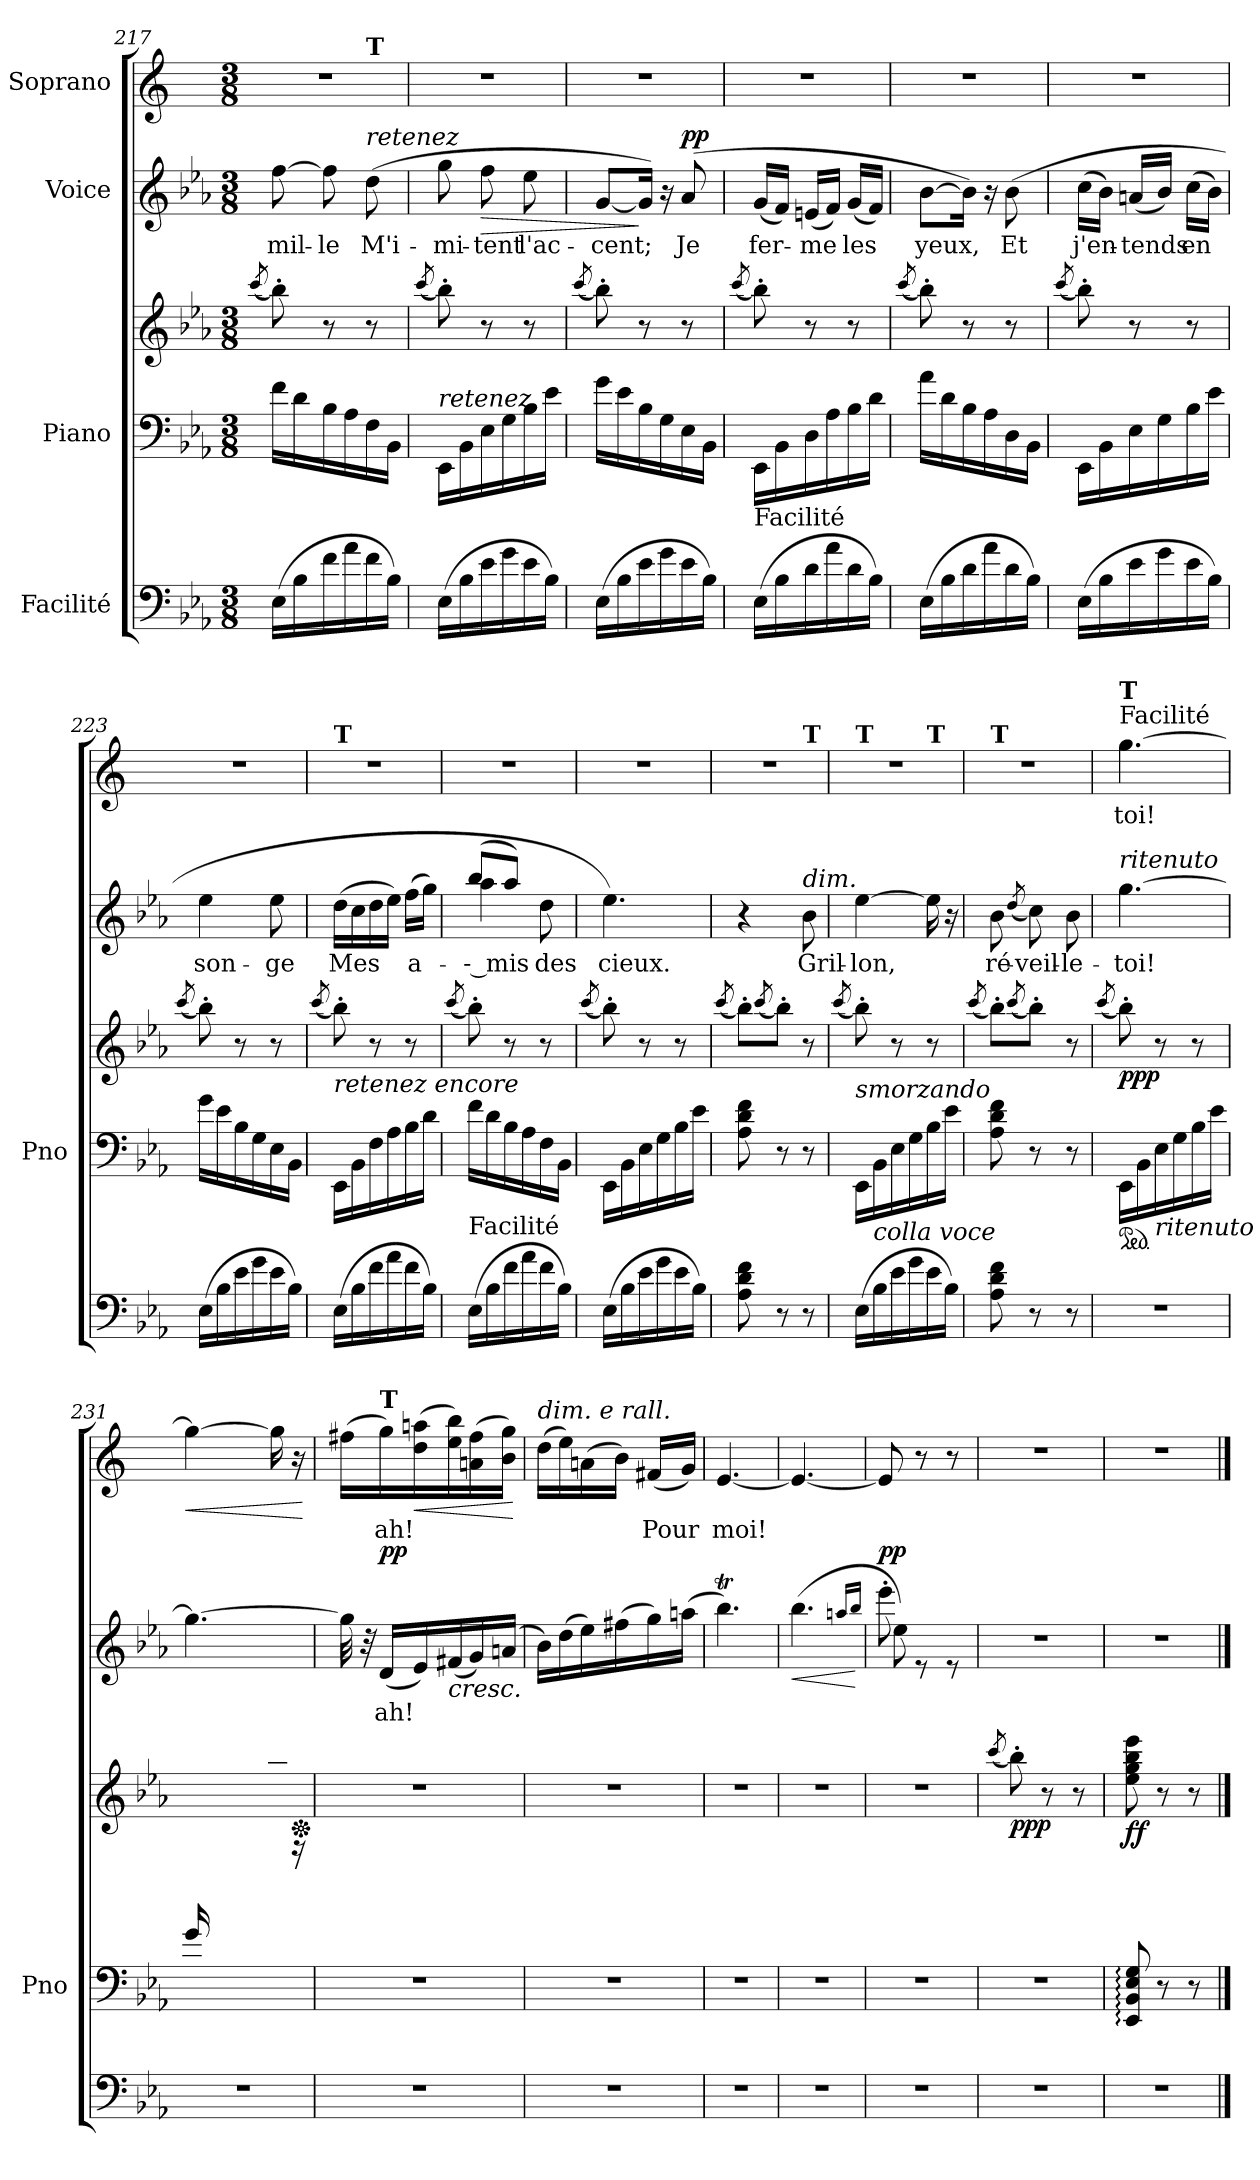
**kern	**kern	**kern	**dynam	**kern	**text	**dynam	**kern	**text	**dynam
*part4	*part3	*part3	*part3	*part2	*part2	*part2	*part1	*part1	*part1
*staff5	*staff4	*staff3	*staff3/4	*staff2	*staff2	*staff2	*staff1	*staff1	*staff1
*I"Facilité	*I"Piano	*	*	*I"Voice	*	*	*I"Soprano	*	*
*	*I'Pno	*	*	*	*	*	*	*	*
*clefF4	*clefF4	*clefG2	*	*clefG2	*	*	*clefG2	*	*
*k[b-e-a-]	*k[b-e-a-]	*k[b-e-a-]	*	*k[b-e-a-]	*	*	*k[]	*	*
*M3/8	*M3/8	*M3/8	*	*M3/8	*	*	*M3/8	*	*
=217	=217	=217	=217	=217	=217	=217	=217	=217	=217
.	.	(<8qccc/	.	.	.	.	.	.	.
!	!	!	!	!	!LO:LY:b	!	!	!	!
*	*	*	*	*	*	*	*^	*	*
(>16E-\LL	16f\LL	8bb-'\)	.	[8ff\	-mil-	.	4.r	4ryy	.	.
16B-\	16d\	.	.	.	.	.	.	.	.	.
!	!	!	!	!	!LO:LY:b	!	!	!	!	!
16f\	16B-\	8r	.	8ff\]	-le	.	.	.	.	.
16a-\	16A-\	.	.	.	.	.	.	.	.	.
!	!	!	!	!	!	!	!	!LO:TX:a:B:t=T	!	!
!	!	!	!	!LO:TX:a:i:t=retenez	!	!	!	!	!	!
!	!	!	!	!	!LO:LY:b	!	!	!	!	!
16f\	16F\	8r	.	(>8dd\	M'i-	.	.	8ryy	.	.
16B-\JJ)	16BB-\JJ	.	.	.	.	.	.	.	.	.
*	*	*	*	*	*	*	*v	*v	*	*
=218	=218	=218	=218	=218	=218	=218	=218	=218	=218
.	.	(<8qccc/	.	.	.	.	.	.	.
!	!LO:TX:a:i:t=retenez	!	!	!	!	!	!	!	!
!	!	!	!	!	!LO:LY:b	!	!	!	!
(>16E-\LL	16EE-\LL	8bb-'\)	.	8gg\	-mi-	.	4.r	.	.
16B-\	16BB-\	.	.	.	.	.	.	.	.
!	!	!	!	!	!LO:LY:b	!LO:HP:b	!	!	!
16e-\	16E-\	8r	.	8ff\	-tent	>	.	.	.
16g\	16G\	.	.	.	.	.	.	.	.
!	!	!	!	!	!LO:LY:b	!	!	!	!
16e-\	16B-\	8r	.	8ee-\	l'ac-	.	.	.	.
16B-\JJ)	16e-\JJ	.	.	.	.	.	.	.	.
=219	=219	=219	=219	=219	=219	=219	=219	=219	=219
.	.	(<8qccc/	.	.	.	.	.	.	.
!	!	!	!	!	!LO:LY:b	!	!	!	!
(>16E-\LL	16g\LL	8bb-'\)	.	[8g/L	-cent;	.	4.r	.	.
16B-\	16e-\	.	.	.	.	.	.	.	.
16e-\	16B-\	8r	.	16g/Jk])	.	]	.	.	.
16g\	16G\	.	.	16r	.	.	.	.	.
!	!	!	!	!	!LO:LY:b	!LO:DY:a	!	!	!
16e-\	16E-\	8r	.	(>8a-/	Je	pp	.	.	.
16B-\JJ)	16BB-\JJ	.	.	.	.	.	.	.	.
!!LO:LB:g=z
=220	=220	=220	=220	=220	=220	=220	=220	=220	=220
.	.	(<8qccc/	.	.	.	.	.	.	.
!LO:TX:a:t=Facilité	!	!	!	!	!	!	!	!	!
!	!	!	!	!	!LO:LY:b	!	!	!	!
(>16E-\LL	16EE-\LL	8bb-'\)	.	(<16g/LL	fer-	.	4.r	.	.
16B-\	16BB-\	.	.	16f/JJ)	.	.	.	.	.
!	!	!	!	!	!LO:LY:b	!	!	!	!
16d\	16D\	8r	.	(<16en/LL	-me	.	.	.	.
16a-\	16A-\	.	.	16f/JJ)	.	.	.	.	.
!	!	!	!	!	!LO:LY:b	!	!	!	!
16d\	16B-\	8r	.	(<16g/LL	les	.	.	.	.
16B-\JJ)	16d\JJ	.	.	16f/JJ)	.	.	.	.	.
=221	=221	=221	=221	=221	=221	=221	=221	=221	=221
.	.	(<8qccc/	.	.	.	.	.	.	.
!	!	!	!	!	!LO:LY:b	!	!	!	!
*	*	*^	*	*	*	*	*	*	*
(>16E-\LL	16a-\LL	8bb-'\)	4ryy	.	[8b-\L	yeux,	.	4.r	.	.
16B-\	16d\	.	.	.	.	.	.	.	.	.
16d\	16B-\	8r	.	.	16b-\Jk])	.	.	.	.	.
16a-\	16A-\	.	.	.	16r	.	.	.	.	.
!	!	!	!	!	!	!LO:LY:b	!	!	!	!
16d\	16D\	8r	16ryy	.	(>8b-\	Et	.	.	.	.
!	!	!	!	!LO:DY:b	!	!	!	!	!	!
!	!	!	!	!LO:DY:n=1:b	!	!	!	!	!	!
16B-\JJ)	16BB-\JJ	.	16ryy	other-dynamics pp	.	.	.	.	.	.
*	*	*v	*v	*	*	*	*	*	*	*
=222	=222	=222	=222	=222	=222	=222	=222	=222	=222
.	.	(<8qccc/	.	.	.	.	.	.	.
!	!	!	!	!	!LO:LY:b	!	!	!	!
(>16E-\LL	16EE-\LL	8bb-'\)	.	(>16cc\LL	j'en-	.	4.r	.	.
16B-\	16BB-\	.	.	16b-\JJ)	.	.	.	.	.
!	!	!	!	!	!LO:LY:b	!	!	!	!
16e-\	16E-\	8r	.	(<16an/LL	-tends	.	.	.	.
16g\	16G\	.	.	16b-/JJ)	.	.	.	.	.
!	!	!	!	!	!LO:LY:b	!	!	!	!
16e-\	16B-\	8r	.	(>16cc\LL	en	.	.	.	.
16B-\JJ)	16e-\JJ	.	.	16b-\JJ)	.	.	.	.	.
=223	=223	=223	=223	=223	=223	=223	=223	=223	=223
.	.	(<8qccc/	.	.	.	.	.	.	.
!	!	!	!	!	!LO:LY:b	!	!	!	!
(>16E-\LL	16g\LL	8bb-'\)	.	4ee-\	son-	.	4.r	.	.
16B-\	16e-\	.	.	.	.	.	.	.	.
16e-\	16B-\	8r	.	.	.	.	.	.	.
16g\	16G\	.	.	.	.	.	.	.	.
!	!	!	!	!	!LO:LY:b	!LO:DY:a	!	!	!
!	!	!	!	!	!	!LO:DY:n=1:a	!	!	!
16e-\	16E-\	8r	.	8ee-\	-ge	other-dynamics pp	.	.	.
16B-\JJ)	16BB-\JJ	.	.	.	.	.	.	.	.
=224	=224	=224	=224	=224	=224	=224	=224	=224	=224
.	.	(<8qccc/	.	.	.	.	.	.	.
!	!	!	!	!	!	!	!LO:TX:a:B:t=T	!	!
!	!LO:TX:a:i:t=retenez encore	!	!	!	!	!	!	!	!
!	!	!	!	!	!LO:LY:b	!	!	!	!
(>16E-\LL	16EE-\LL	8bb-'\)	.	(>16dd\LL	Mes	.	4.r	.	.
16B-\	16BB-\	.	.	16cc\	.	.	.	.	.
16f\	16F\	8r	.	16dd\	.	.	.	.	.
16a-\	16A-\	.	.	16ee-\JJ)	.	.	.	.	.
!	!	!	!	!	!LO:LY:b	!	!	!	!
16f\	16B-\	8r	.	(>16ff\LL	a-	.	.	.	.
16B-\JJ)	16d\JJ	.	.	16gg\JJ)	.	.	.	.	.
!!LO:LB:g=z
=225	=225	=225	=225	=225	=225	=225	=225	=225	=225
.	.	(<8qccc/	.	.	.	.	.	.	.
!LO:TX:a:t=Facilité	!	!	!	!	!	!	!	!	!
!	!	!	!	!	!LO:LY:b	!	!	!	!
*	*	*	*	*^	*	*	*	*	*
(>16E-\LL	16f\LL	8bb-'\)	.	(>8bb-/L	4aa-\	-- mis	.	4.r	.	.
16B-\	16d\	.	.	.	.	.	.	.	.	.
16f\	16B-\	8r	.	8aa-/J)	.	.	.	.	.	.
16a-\	16A-\	.	.	.	.	.	.	.	.	.
!	!	!	!	!	!	!LO:LY:b	!	!	!	!
16f\	16F\	8r	.	8dd\	8ryy	des	.	.	.	.
16B-\JJ)	16BB-\JJ	.	.	.	.	.	.	.	.	.
*	*	*	*	*v	*v	*	*	*	*	*
=226	=226	=226	=226	=226	=226	=226	=226	=226	=226
.	.	(<8qccc/	.	.	.	.	.	.	.
!	!	!	!	!	!LO:LY:b	!	!	!	!
(>16E-\LL	16EE-\LL	8bb-'\)	.	4.ee-\)	cieux.	.	4.r	.	.
16B-\	16BB-\	.	.	.	.	.	.	.	.
16e-\	16E-\	8r	.	.	.	.	.	.	.
16g\	16G\	.	.	.	.	.	.	.	.
16e-\	16B-\	8r	.	.	.	.	.	.	.
16B-\JJ)	16e-\JJ	.	.	.	.	.	.	.	.
=227	=227	=227	=227	=227	=227	=227	=227	=227	=227
.	.	(<8qccc/	.	.	.	.	.	.	.
*	*	*	*	*	*	*	*^	*	*
8A-\ 8d\ 8f\	8A-\ 8d\ 8f\	8bb-'\L)	.	4r	.	.	4.r	4ryy	.	.
.	.	(<8qccc/	.	.	.	.	.	.	.	.
8r	8r	8bb-'\J)	.	.	.	.	.	.	.	.
!	!	!	!	!	!	!	!	!LO:TX:a:B:t=T	!	!
!	!	!	!	!LO:TX:a:i:t=dim.	!	!	!	!	!	!
!	!	!	!	!	!LO:LY:b	!	!	!	!	!
8r	8r	8r	.	8b-\	Gril-	.	.	8ryy	.	.
=228	=228	=228	=228	=228	=228	=228	=228	=228	=228	=228
.	.	(<8qccc/	.	.	.	.	.	.	.	.
!	!	!	!	!	!	!	!LO:TX:a:B:t=T	!	!	!
!	!LO:TX:a:i:t=smorzando	!	!	!	!	!	!	!	!	!
!	!	!	!	!	!LO:LY:b	!	!	!	!	!
(>16E-\LL	16EE-\LL	8bb-'\)	.	[4ee-\	-lon,	.	4.r	4ryy	.	.
!	!LO:TX:b:i:t=colla voce	!	!	!	!	!	!	!	!	!
16B-\	16BB-\	.	.	.	.	.	.	.	.	.
16e-\	16E-\	8r	.	.	.	.	.	.	.	.
16g\	16G\	.	.	.	.	.	.	.	.	.
!	!	!	!	!	!	!	!	!LO:TX:a:B:t=T	!	!
16e-\	16B-\	8r	.	16ee-\]	.	.	.	8ryy	.	.
16B-\JJ)	16e-\JJ	.	.	16r	.	.	.	.	.	.
*	*	*	*	*	*	*	*v	*v	*	*
=229	=229	=229	=229	=229	=229	=229	=229	=229	=229
.	.	(<8qccc/	.	.	.	.	.	.	.
!	!	!	!	!	!	!	!LO:TX:a:B:t=T	!	!
!	!	!	!	!	!LO:LY:b	!	!	!	!
8A-\ 8d\ 8f\	8A-\ 8d\ 8f\	8bb-'\L)	.	8b-\	ré-	.	4.r	.	.
.	.	(<8qccc/	.	(<8qdd/	.	.	.	.	.
!	!	!	!	!	!LO:LY:b	!	!	!	!
8r	8r	8bb-'\J)	.	8cc\)	-veil-	.	.	.	.
!	!	!	!	!	!LO:LY:b	!	!	!	!
8r	8r	8r	.	8b-\	-le -	.	.	.	.
!!LO:PB:g=z
=230	=230	=230	=230	=230	=230	=230	=230	=230	=230
.	.	(<8qccc/	.	.	.	.	.	.	.
*	*ped	*	*	*	*	*	*	*	*
!	!	!	!	!	!	!	!LO:TX:a:t=Facilité	!	!
!	!	!	!	!	!	!	!LO:TX:a:B:t=T	!	!
!	!	!	!	!LO:TX:a:i:t=ritenuto	!	!	!	!	!
!	!	!	!LO:DY:b	!	!LO:LY:b	!	!	!LO:LY:b	!
4.r	(<16EE-\LL	8bb-'\)	ppp	[4.gg\	toi!	.	[4.gg\	toi!	.
.	16BB-\	.	.	.	.	.	.	.	.
!	!LO:TX:b:i:t=ritenuto	!	!	!	!	!	!	!	!
.	16E-\	8r	.	.	.	.	.	.	.
.	16G\	.	.	.	.	.	.	.	.
.	16B-\	8r	.	.	.	.	.	.	.
.	16e-\JJ	.	.	.	.	.	.	.	.
=231	=231	=231	=231	=231	=231	=231	=231	=231	=231
*	*	*^	*	*	*	*	*	*	*
!	!	!	!	!	!	!	!	!	!	!LO:HP:b
4.r	16g/LL	4.ryy	16ryy	.	4.gg\_	.	.	4gg\_	.	<
.	4ryy	.	16b-\	.	.	.	.	.	.	.
.	.	.	16ee-\	.	.	.	.	.	.	.
.	.	.	16gg\	.	.	.	.	.	.	.
.	.	.	16bb-\JJ)	.	.	.	.	16gg\]	.	.
*	*	*Xped	*	*	*	*	*	*	*	*
.	16rbbb	.	16ryy	.	.	.	.	16r	.	.
*	*	*v	*v	*	*	*	*	*	*	*
.	.	.	.	.	.	.	.	.	[
=232	=232	=232	=232	=232	=232	=232	=232	=232	=232
4.r	4.r	4.r	.	32gg\]	.	.	(>16ff#X\LL	.	.
.	.	.	.	32r	.	.	.	.	.
!	!	!	!	!	!	!	!LO:TX:a:B:t=T	!	!
!	!	!	!	!	!LO:LY:b	!LO:DY:a	!	!LO:LY:b	!
.	.	.	.	(<16d/LL	ah!	pp	16gg\)	ah!	.
!	!	!	!	!	!	!	!	!	!LO:HP:b
.	.	.	.	16e-/)	.	.	(>16dd\ 16aan\	.	<
!	!	!	!	!LO:TX:b:i:t=cresc.	!	!	!	!	!
.	.	.	.	(<16f#X/	.	.	16ee\ 16bb\)	.	.
.	.	.	.	16g/)	.	.	(>16an\ 16ff#\	.	.
.	.	.	.	(<16an/JJ	.	.	16b\ 16gg\JJ)	.	.
.	.	.	.	.	.	.	.	.	[
=233	=233	=233	=233	=233	=233	=233	=233	=233	=233
!	!	!	!	!	!	!	!LO:TX:a:i:t=dim.    e     rall.	!	!
4.r	4.r	4.r	.	16b-\LL)	.	.	(>16dd\LL	.	.
.	.	.	.	(>16dd\	.	.	16ee\)	.	.
.	.	.	.	16ee-\)	.	.	(>16an\	.	.
.	.	.	.	(>16ff#X\	.	.	16b\JJ)	.	.
!	!	!	!	!	!	!	!	!LO:LY:b	!
.	.	.	.	16gg\)	.	.	(<16f#X/LL	Pour	.
.	.	.	.	(>16aan\JJ	.	.	16g/JJ)	.	.
=234	=234	=234	=234	=234	=234	=234	=234	=234	=234
!	!	!	!	!	!	!	!	!LO:LY:b	!
4.r	4.r	4.r	.	4.bb-T\)	.	.	[4.e/	moi!	.
=235	=235	=235	=235	=235	=235	=235	=235	=235	=235
!	!	!	!	!	!	!LO:HP:b	!	!	!
4.r	4.r	4.r	.	(<4.bb-TTT\	.	<	4.e/_	.	.
.	.	.	.	16qaan/LL	.	.	.	.	.
.	.	.	.	16qbb-/JJ	.	.	.	.	.
.	.	.	.	.	.	[	.	.	.
=236	=236	=236	=236	=236	=236	=236	=236	=236	=236
*	*	*	*	*^	*	*	*	*	*
!	!	!	!	!	!	!	!LO:DY:b	!	!	!
4.r	4.r	4.r	.	8eee-'\	8ee-\)	.	pp	8e/]	.	.
.	.	.	.	8re	4ryy	.	.	8r	.	.
.	.	.	.	8re	.	.	.	8r	.	.
*	*	*	*	*v	*v	*	*	*	*	*
=237	=237	=237	=237	=237	=237	=237	=237	=237	=237
.	.	(<8qccc/	.	.	.	.	.	.	.
!	!	!	!LO:DY:b	!	!	!	!	!	!
4.r	4.r	8bb-'\)	ppp	4.r	.	.	4.r	.	.
.	.	8r	.	.	.	.	.	.	.
.	.	8r	.	.	.	.	.	.	.
=238	=238	=238	=238	=238	=238	=238	=238	=238	=238
!	!	!	!LO:DY:b	!	!	!	!	!	!
4.r	8EE-/: 8BB-/: 8E-/: 8G/:	8ee-\ 8gg\ 8bb-\ 8eee-\	ff	4.r	.	.	4.r	.	.
.	8r	8r	.	.	.	.	.	.	.
.	8r	8r	.	.	.	.	.	.	.
==	==	==	==	==	==	==	==	==	==
*-	*-	*-	*-	*-	*-	*-	*-	*-	*-
